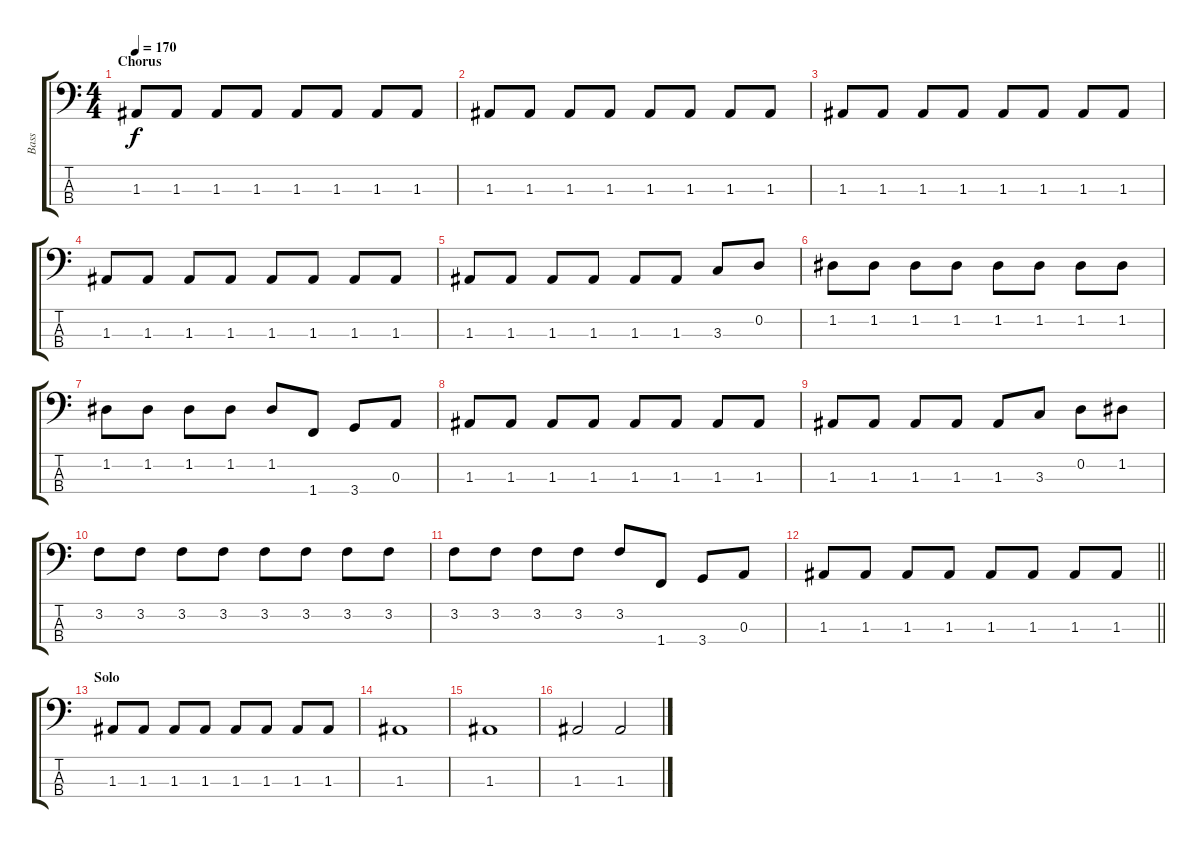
\track ("Bass" "Bass") {instrument electricbassfinger}
\staff {score tabs}
\tuning (G2 D2 A1 E1) {hide}
\ts (4 4)
\section ("" "Chorus")
\tempo 170
\clef f4
\ks c
1.3.8{dy f} 1.3.8 1.3.8 1.3.8 1.3.8 1.3.8 1.3.8 1.3.8 |
1.3.8 1.3.8 1.3.8 1.3.8 1.3.8 1.3.8 1.3.8 1.3.8 |
1.3.8 1.3.8 1.3.8 1.3.8 1.3.8 1.3.8 1.3.8 1.3.8 |
1.3.8 1.3.8 1.3.8 1.3.8 1.3.8 1.3.8 1.3.8 1.3.8 |
1.3.8 1.3.8 1.3.8 1.3.8 1.3.8 1.3.8 3.3.8 0.2.8 |
1.2.8 1.2.8 1.2.8 1.2.8 1.2.8 1.2.8 1.2.8 1.2.8 |
1.2.8 1.2.8 1.2.8 1.2.8 1.2.8 1.4.8 3.4.8 0.3.8 |
1.3.8 1.3.8 1.3.8 1.3.8 1.3.8 1.3.8 1.3.8 1.3.8 |
1.3.8 1.3.8 1.3.8 1.3.8 1.3.8 3.3.8 0.2.8 1.2.8 |
3.2.8 3.2.8 3.2.8 3.2.8 3.2.8 3.2.8 3.2.8 3.2.8 |
3.2.8 3.2.8 3.2.8 3.2.8 3.2.8 1.4.8 3.4.8 0.3.8 |
\barLineRight lightlight
1.3.8 1.3.8 1.3.8 1.3.8 1.3.8 1.3.8 1.3.8 1.3.8 |
\section ("" "Solo")
1.3.8 1.3.8 1.3.8 1.3.8 1.3.8 1.3.8 1.3.8 1.3.8 |
1.3.1 |
1.3.1 |
1.3.2 1.3.2
